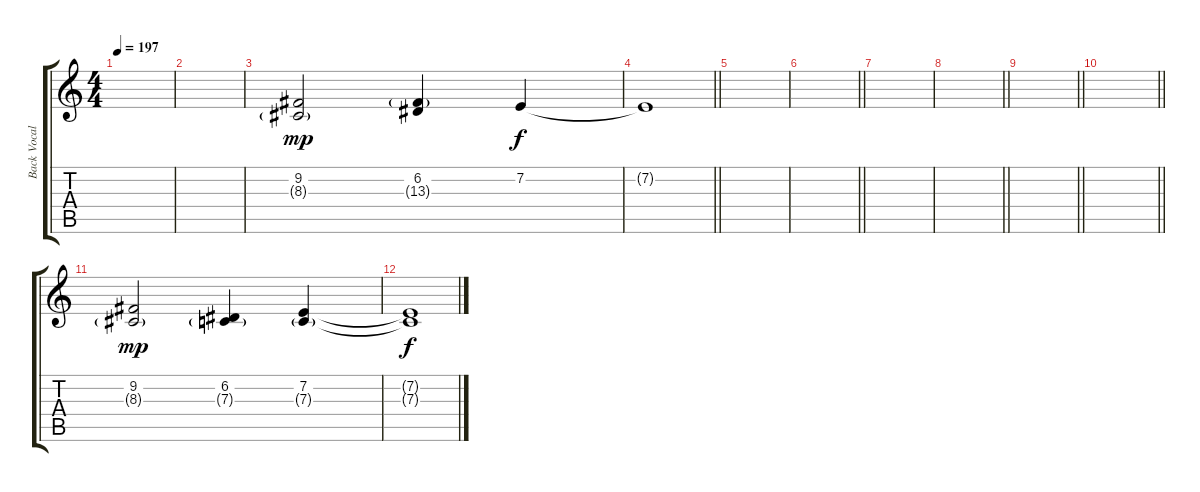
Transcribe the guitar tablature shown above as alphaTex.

\track ("Back Vocals" "Back Vocal") {instrument altosax}
\staff {score tabs}
\tuning (D4 A3 F3 C3 G2 D2) {hide}
\ts (4 4)
\tempo 197
\clef g2
\ks c
|
|
(9.2 8.3{g}).2{dy mp} (6.2 13.3{g}).4 7.2.4{dy f} |
\barLineRight lightlight
7.2{t}.1 |
|
\barLineRight lightlight
|
|
\barLineRight lightlight
|
\barLineRight lightlight
|
\barLineRight lightlight
|
(9.2 8.3{g}).2{dy mp} (6.2 7.3{g}).4 (7.2 7.3{g}).4 |
(7.2{t} 7.3{t}).1{dy f}
